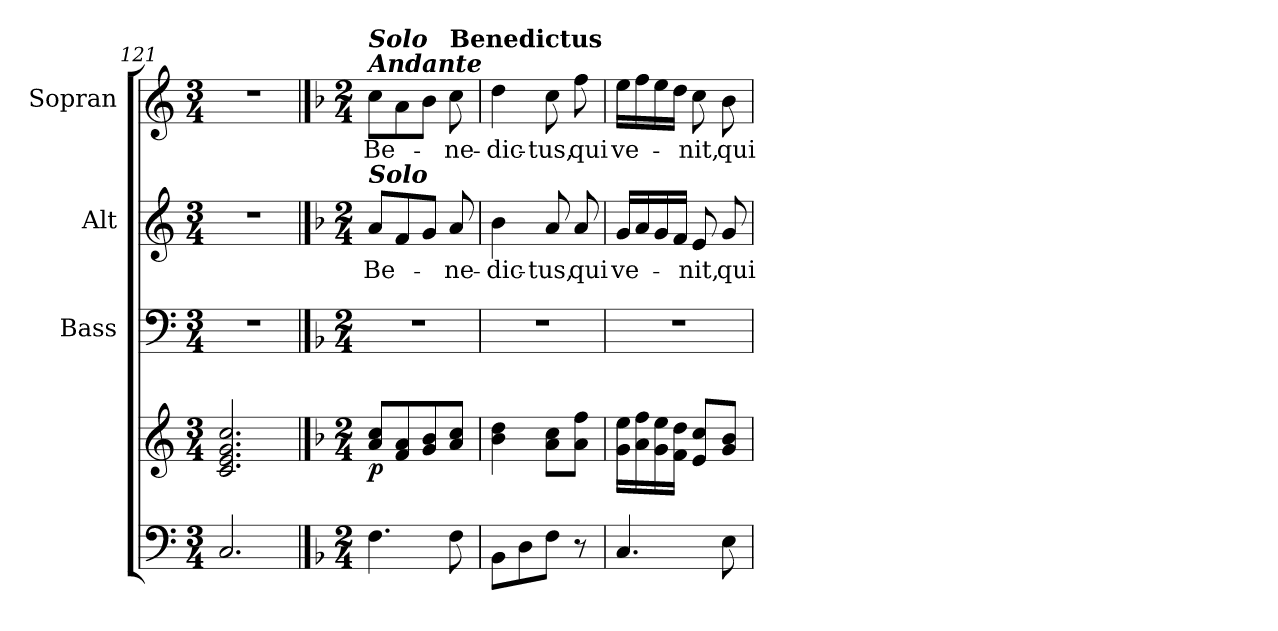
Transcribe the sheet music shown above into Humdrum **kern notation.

**kern	**kern	**dynam	**kern	**kern	**text	**kern	**text
*part4	*part4	*part4	*part3	*part2	*part2	*part1	*part1
*staff5	*staff4	*staff4/5	*staff3	*staff2	*staff2	*staff1	*staff1
*	*	*	*I"Bass	*I"Alt	*	*I"Sopran	*
*	*	*	*I'B.	*I'A.	*	*I'S.	*
*clefF4	*clefG2	*	*clefF4	*clefG2	*	*clefG2	*
*k[]	*k[]	*	*k[]	*k[]	*	*k[]	*
*C:	*C:	*	*C:	*C:	*	*C:	*
*M3/4	*M3/4	*	*M3/4	*M3/4	*	*M3/4	*
=121	=121	=121	=121	=121	=121	=121	=121
2.C/	2.c/ 2.e/ 2.g/ 2.cc/	.	2.r	2.r	.	2.r	.
!!LO:LB:g=z
==122	==122	==122	==122	==122	==122	==122	==122
*k[b-]	*k[b-]	*	*k[b-]	*k[b-]	*	*k[b-]	*
*F:	*F:	*	*F:	*F:	*	*F:	*
*M2/4	*M2/4	*	*M2/4	*M2/4	*	*M2/4	*
!	!	!	!	!	!	!LO:TX:a:Bi:t=Andante	!
!	!	!	!	!	!	!LO:TX:a:Bi:t=Solo	!
!	!	!	!	!LO:TX:a:Bi:t=Solo	!	!	!
!	!	!LO:DY:b	!	!	!LO:LY:b	!	!LO:LY:b
4.F\	8a/ 8cc/L	p	2r	8a/L	Be-	8cc\L	Be-
.	8f/ 8a/	.	.	8f/	.	8a\	.
.	8g/ 8b-/	.	.	8g/J	.	8b-\J	.
!	!	!	!	!	!	!LO:TX:a:B:t=Benedictus	!
!	!	!	!	!	!LO:LY:b	!	!LO:LY:b
8F\	8a/ 8cc/J	.	.	8a/	-ne-	8cc\	-ne-
=123	=123	=123	=123	=123	=123	=123	=123
!	!	!	!	!	!LO:LY:b	!	!LO:LY:b
8BB-\L	4b-\ 4dd\	.	2r	4b-\	-dic-	4dd\	-dic-
8D\	.	.	.	.	.	.	.
!	!	!	!	!	!LO:LY:b	!	!LO:LY:b
8F\J	8a\ 8cc\L	.	.	8a/	-tus,	8cc\	-tus,
!	!	!	!	!	!LO:LY:b	!	!LO:LY:b
8r	8a\ 8ff\J	.	.	8a/	qui	8ff\	qui
=124	=124	=124	=124	=124	=124	=124	=124
!	!	!	!	!	!LO:LY:b	!	!LO:LY:b
4.C/	16g\ 16ee\LL	.	2r	16g/LL	ve-	16ee\LL	ve-
.	16a\ 16ff\	.	.	16a/	.	16ff\	.
.	16g\ 16ee\	.	.	16g/	.	16ee\	.
.	16f\ 16dd\JJ	.	.	16f/JJ	.	16dd\JJ	.
!	!	!	!	!	!LO:LY:b	!	!LO:LY:b
.	8e/ 8cc/L	.	.	8e/	-nit,	8cc\	-nit,
!	!	!	!	!	!LO:LY:b	!	!LO:LY:b
8E\	8g/ 8b-/J	.	.	8g/	qui	8b-\	qui
=	=	=	=	=	=	=	=
*-	*-	*-	*-	*-	*-	*-	*-
